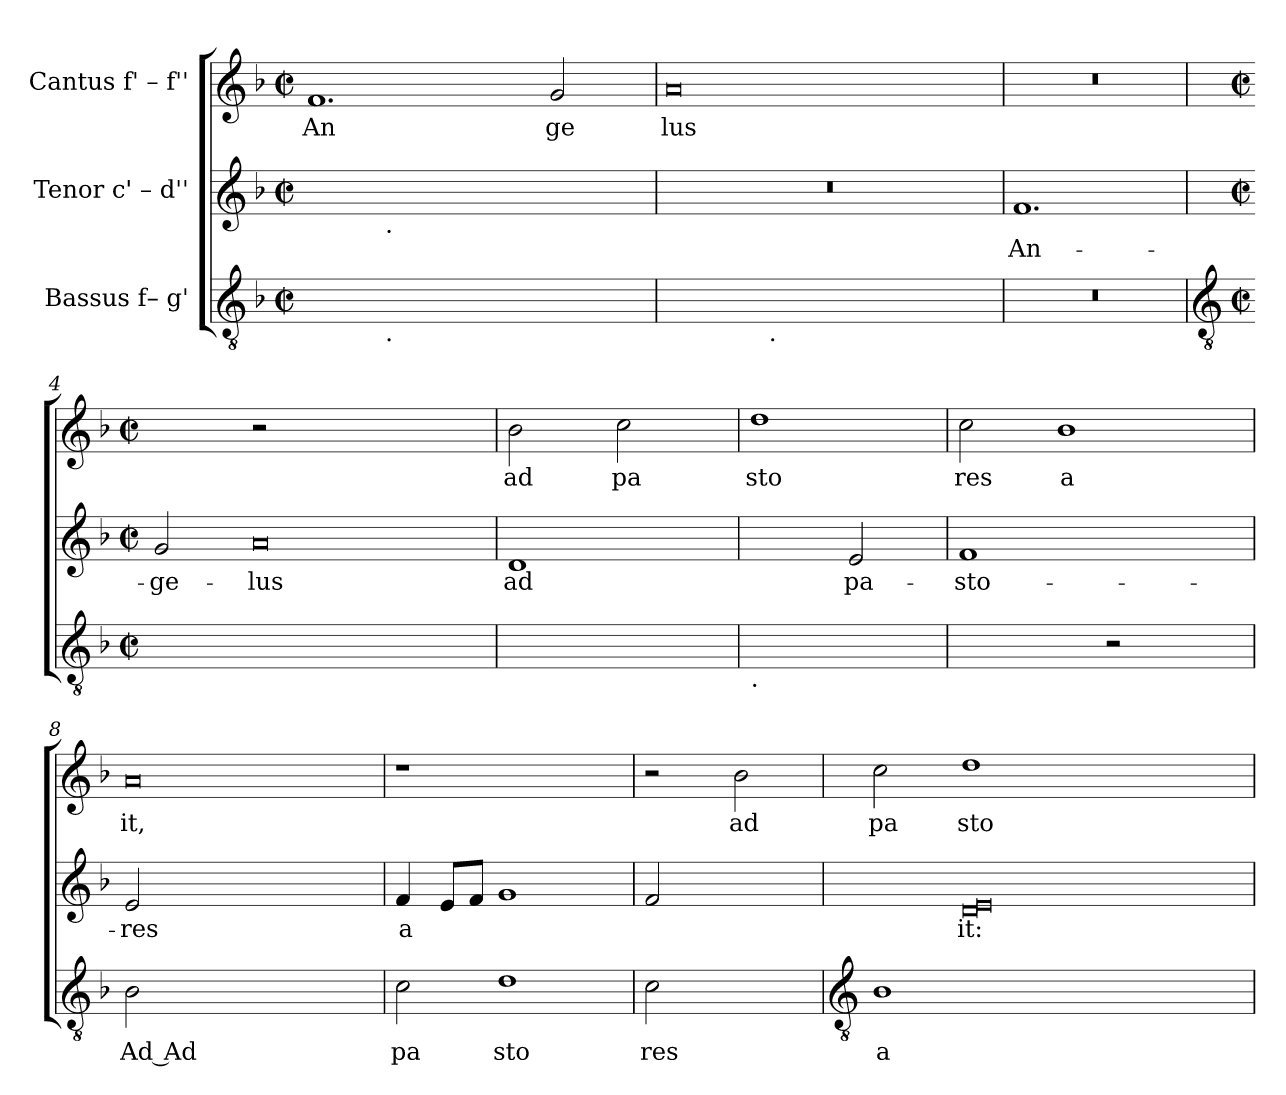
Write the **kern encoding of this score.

**kern	**text	**kern	**text	**kern	**text
*part3	*part3	*part2	*part2	*part1	*part1
*staff3	*staff3	*staff2	*staff2	*staff1	*staff1
*I"Bassus  f– g'	*	*I"Tenor  c' – d''	*	*I"Cantus  f' – f''	*
*clefGv2	*	*clefG2	*	*clefG2	*
*k[b-]	*	*k[b-]	*	*k[b-]	*
*F:	*	*F:	*	*F:	*
*M4/2	*	*M4/2	*	*M4/2	*
*met(c|)	*	*met(c|)	*	*met(c|)	*
=1	=1	=1	=1	=1	=1
!	!	!	!	!	!LO:LY:b
4ryy	.	4ryy	.	1.f	An
4ryy	.	4ryy	.	.	.
!	!	!LO:TX:b:t=.	!	!	!
!LO:TX:b:t=.	!	!	!	!	!
16ryy	.	16ryy	.	.	.
4ryy	.	4ryy	.	.	.
4ryy	.	4ryy	.	.	.
4ryy	.	4ryy	.	.	.
4ryy	.	4ryy	.	.	.
!	!	!	!	!	!LO:LY:b
.	.	.	.	2g/	ge
4ryy	.	4ryy	.	.	.
16ryy	.	16ryy	.	.	.
16ryy	.	16ryy	.	.	.
16ryy	.	16ryy	.	.	.
=2	=2	=2	=2	=2	=2
!	!	!	!	!	!LO:LY:b
4ryy	.	0r	.	0a	lus
32ryy	.	.	.	.	.
32ryy	.	.	.	.	.
32ryy	.	.	.	.	.
32ryy	.	.	.	.	.
32ryy	.	.	.	.	.
32ryy	.	.	.	.	.
!LO:TX:b:t=.	!	!	!	!	!
32ryy	.	.	.	.	.
4ryy	.	.	.	.	.
4ryy	.	.	.	.	.
4ryy	.	.	.	.	.
2ryy	.	.	.	.	.
4ryy	.	.	.	.	.
32ryy	.	.	.	.	.
=3	=3	=3	=3	=3	=3
!	!	!	!LO:LY:b	!	!
0r	.	1.f	An-	0r	.
.	.	2ryy	.	.	.
!!LO:LB:g=z
=4	=4	=4	=4	=4	=4
*clefGv2	*	*	*	*	*
*M2/2	*	*M2/2	*	*M2/2	*
*met(c|)	*	*met(c|)	*	*met(c|)	*
!	!	!	!LO:LY:b	!	!
4ryy	.	2g/	-ge-	4ryy	.
4ryy	.	.	.	4ryy	.
!	!	!	!LO:LY:b	!	!
4ryy	.	0a	-lus	2r	.
4ryy	.	.	.	.	.
1.ryy	.	.	.	1.ryy	.
=5A	=5A	=5A	=5A	=5A	=5A
!	!	!	!LO:LY:b	!	!LO:LY:b
4ryy	.	1d	ad	2b-\	ad
32ryy	.	.	.	.	.
4ryy	.	.	.	.	.
!	!	!	!	!	!LO:LY:b
.	.	.	.	2cc\	pa
4ryy	.	.	.	.	.
4ryy	.	.	.	.	.
.	.	32ryy	.	32ryy	.
=5B	=5B	=5B	=5B	=5B	=5B
!LO:TX:b:t=.	!	!	!	!	!
!	!	!	!	!	!LO:LY:b
4ryy	.	4ryy	.	1dd	sto
4ryy	.	4ryy	.	.	.
!	!	!	!LO:LY:b	!	!
4ryy	.	2e/	pa-	.	.
4ryy	.	.	.	.	.
=6A	=6A	=6A	=6A	=6A	=6A
!	!	!	!LO:LY:b	!	!LO:LY:b
4ryy	.	1f	-sto-	2cc\	res
4ryy	.	.	.	.	.
!	!	!	!	!	!LO:LY:b
4ryy	.	.	.	1b-	a
2r	.	.	.	.	.
.	.	2ryy	.	.	.
4ryy	.	.	.	.	.
=8A	=8A	=8A	=8A	=8A	=8A
!	!LO:LY:b	!	!LO:LY:b	!	!LO:LY:b
2B-\	Ad Ad	2e/	-res	0a	it,
4ryy	.	1.ryy	.	.	.
4ryy	.	.	.	.	.
1ryy	.	.	.	.	.
!!LO:LB:g=z
=9A	=9A	=9A	=9A	=9A	=9A
!	!LO:LY:b	!	!LO:LY:b	!	!
2c\	pa	4f/	a	1r	.
.	.	8e/L	.	.	.
.	.	8f/J	.	.	.
!	!LO:LY:b	!	!	!	!
1d	sto	1g	.	.	.
.	.	.	.	2ryy	.
!!LO:LB:g=z
=10	=10	=10	=10	=10	=10
!	!LO:LY:b	!	!	!	!
*	*	*	*	*^	*
2c\	res	2f/	.	2r	4ryy	.
.	.	.	.	.	4ryy	.
!	!	!	!	!	!	!LO:LY:b
2ryy	.	4ryy	.	2b-\	4ryy	ad
.	.	4ryy	.	.	4ryy	.
!!LO:LB:g=z	!!
=11	=11	=11	=11	=11	=11	=11
*clefGv2	*	*	*	*	*	*
!	!LO:LY:b	!	!	!	!	!LO:LY:b
1B-	a	4ryy	.	2cc\	4ryy	pa
.	.	4ryy	.	.	4ryy	.
!	!	!	!LO:LY:b	!	!	!LO:LY:b
.	.	0d 0e	it:	1dd/	4ryy	sto
.	.	.	.	.	4ryy	.
1.ryy	.	.	.	.	1ryy	.
.	.	.	.	1ryy	.	.
.	.	.	.	.	2ryy	.
*	*	*	*	*v	*v	*
=	=	=	=	=	=
*-	*-	*-	*-	*-	*-
